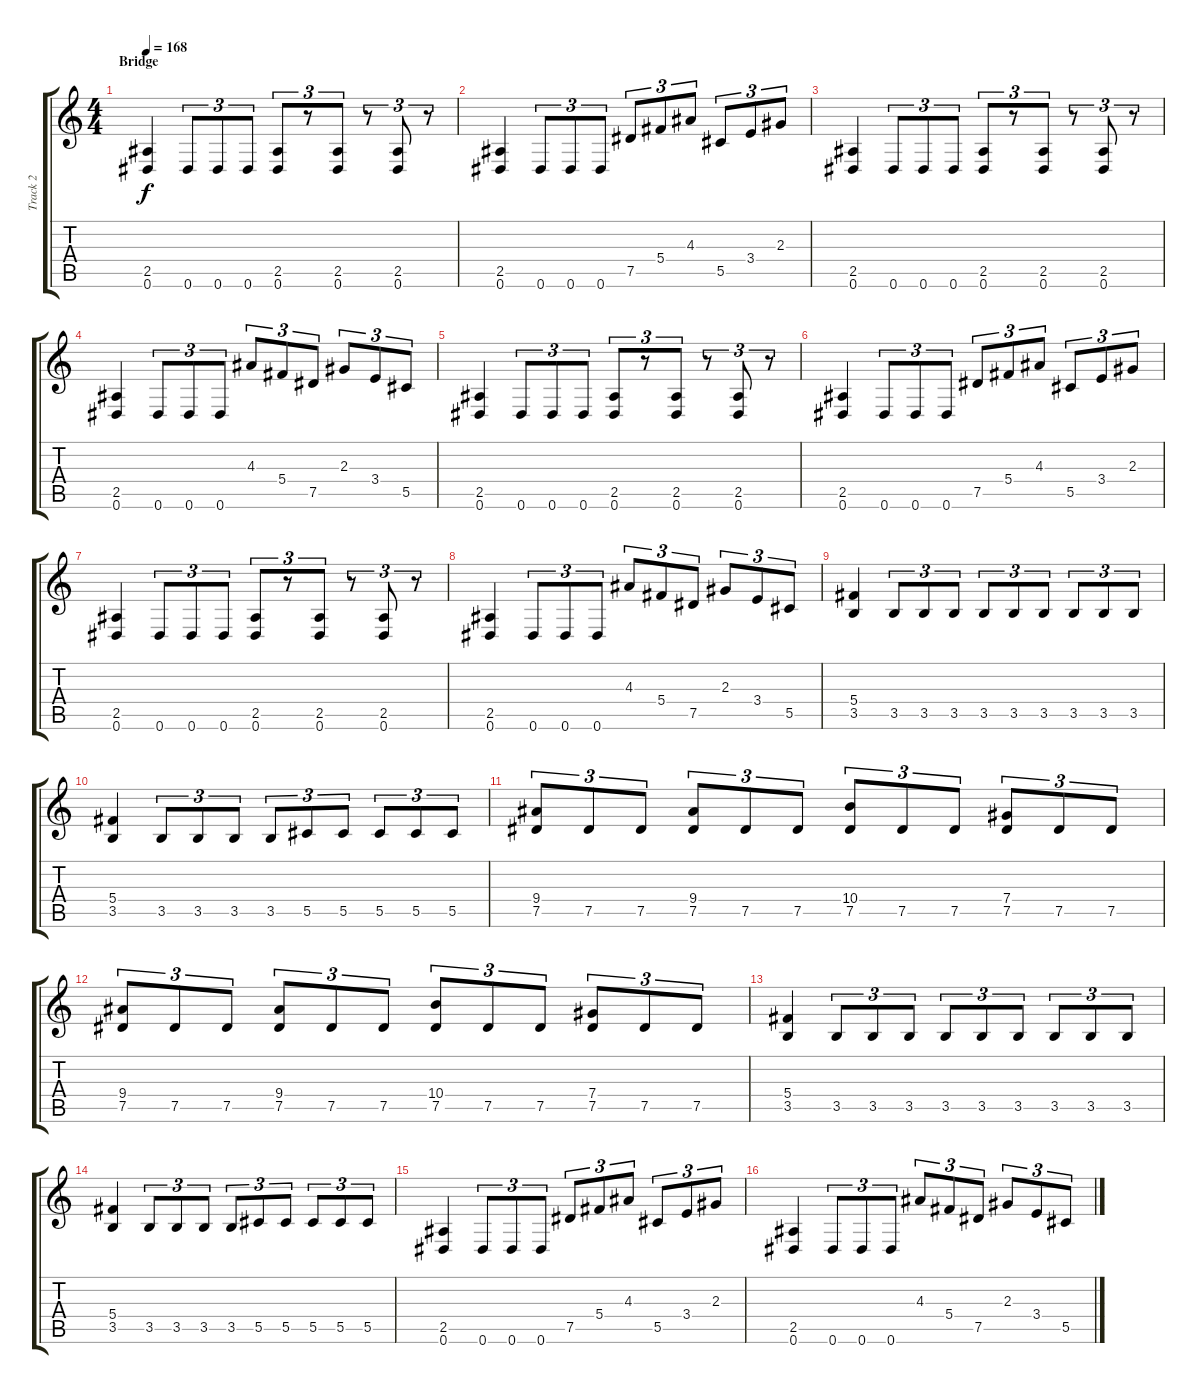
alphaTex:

\track ("Track 2" "Track 2") {instrument distortionguitar}
\staff {score tabs}
\tuning (Eb4 Bb3 Gb3 Db3 Ab2 Eb2) {hide}
\ts (4 4)
\section ("" "Bridge")
\tempo 168
\clef g2
\ks c
(2.5 0.6).4{dy f} 0.6.8{tu (3 2)} 0.6.8{tu (3 2)} 0.6.8{tu (3 2)} (2.5 0.6).8{tu (3 2)} r.8{tu (3 2)} (2.5 0.6).8{tu (3 2)} r.8{tu (3 2)} (2.5 0.6).8{tu (3 2)} r.8{tu (3 2)} |
(2.5 0.6).4 0.6.8{tu (3 2)} 0.6.8{tu (3 2)} 0.6.8{tu (3 2)} 7.5.8{tu (3 2)} 5.4.8{tu (3 2)} 4.3.8{tu (3 2)} 5.5.8{tu (3 2)} 3.4.8{tu (3 2)} 2.3.8{tu (3 2)} |
(2.5 0.6).4 0.6.8{tu (3 2)} 0.6.8{tu (3 2)} 0.6.8{tu (3 2)} (2.5 0.6).8{tu (3 2)} r.8{tu (3 2)} (2.5 0.6).8{tu (3 2)} r.8{tu (3 2)} (2.5 0.6).8{tu (3 2)} r.8{tu (3 2)} |
(2.5 0.6).4 0.6.8{tu (3 2)} 0.6.8{tu (3 2)} 0.6.8{tu (3 2)} 4.3.8{tu (3 2)} 5.4.8{tu (3 2)} 7.5.8{tu (3 2)} 2.3.8{tu (3 2)} 3.4.8{tu (3 2)} 5.5.8{tu (3 2)} |
(2.5 0.6).4 0.6.8{tu (3 2)} 0.6.8{tu (3 2)} 0.6.8{tu (3 2)} (2.5 0.6).8{tu (3 2)} r.8{tu (3 2)} (2.5 0.6).8{tu (3 2)} r.8{tu (3 2)} (2.5 0.6).8{tu (3 2)} r.8{tu (3 2)} |
(2.5 0.6).4 0.6.8{tu (3 2)} 0.6.8{tu (3 2)} 0.6.8{tu (3 2)} 7.5.8{tu (3 2)} 5.4.8{tu (3 2)} 4.3.8{tu (3 2)} 5.5.8{tu (3 2)} 3.4.8{tu (3 2)} 2.3.8{tu (3 2)} |
(2.5 0.6).4 0.6.8{tu (3 2)} 0.6.8{tu (3 2)} 0.6.8{tu (3 2)} (2.5 0.6).8{tu (3 2)} r.8{tu (3 2)} (2.5 0.6).8{tu (3 2)} r.8{tu (3 2)} (2.5 0.6).8{tu (3 2)} r.8{tu (3 2)} |
(2.5 0.6).4 0.6.8{tu (3 2)} 0.6.8{tu (3 2)} 0.6.8{tu (3 2)} 4.3.8{tu (3 2)} 5.4.8{tu (3 2)} 7.5.8{tu (3 2)} 2.3.8{tu (3 2)} 3.4.8{tu (3 2)} 5.5.8{tu (3 2)} |
(5.4 3.5).4 3.5.8{tu (3 2)} 3.5.8{tu (3 2)} 3.5.8{tu (3 2)} 3.5.8{tu (3 2)} 3.5.8{tu (3 2)} 3.5.8{tu (3 2)} 3.5.8{tu (3 2)} 3.5.8{tu (3 2)} 3.5.8{tu (3 2)} |
(5.4 3.5).4 3.5.8{tu (3 2)} 3.5.8{tu (3 2)} 3.5.8{tu (3 2)} 3.5.8{tu (3 2)} 5.5.8{tu (3 2)} 5.5.8{tu (3 2)} 5.5.8{tu (3 2)} 5.5.8{tu (3 2)} 5.5.8{tu (3 2)} |
(9.4 7.5).8{tu (3 2)} 7.5.8{tu (3 2)} 7.5.8{tu (3 2)} (9.4 7.5).8{tu (3 2)} 7.5.8{tu (3 2)} 7.5.8{tu (3 2)} (10.4 7.5).8{tu (3 2)} 7.5.8{tu (3 2)} 7.5.8{tu (3 2)} (7.4 7.5).8{tu (3 2)} 7.5.8{tu (3 2)} 7.5.8{tu (3 2)} |
(9.4 7.5).8{tu (3 2)} 7.5.8{tu (3 2)} 7.5.8{tu (3 2)} (9.4 7.5).8{tu (3 2)} 7.5.8{tu (3 2)} 7.5.8{tu (3 2)} (10.4 7.5).8{tu (3 2)} 7.5.8{tu (3 2)} 7.5.8{tu (3 2)} (7.4 7.5).8{tu (3 2)} 7.5.8{tu (3 2)} 7.5.8{tu (3 2)} |
(5.4 3.5).4 3.5.8{tu (3 2)} 3.5.8{tu (3 2)} 3.5.8{tu (3 2)} 3.5.8{tu (3 2)} 3.5.8{tu (3 2)} 3.5.8{tu (3 2)} 3.5.8{tu (3 2)} 3.5.8{tu (3 2)} 3.5.8{tu (3 2)} |
(5.4 3.5).4 3.5.8{tu (3 2)} 3.5.8{tu (3 2)} 3.5.8{tu (3 2)} 3.5.8{tu (3 2)} 5.5.8{tu (3 2)} 5.5.8{tu (3 2)} 5.5.8{tu (3 2)} 5.5.8{tu (3 2)} 5.5.8{tu (3 2)} |
(2.5 0.6).4 0.6.8{tu (3 2)} 0.6.8{tu (3 2)} 0.6.8{tu (3 2)} 7.5.8{tu (3 2)} 5.4.8{tu (3 2)} 4.3.8{tu (3 2)} 5.5.8{tu (3 2)} 3.4.8{tu (3 2)} 2.3.8{tu (3 2)} |
(2.5 0.6).4 0.6.8{tu (3 2)} 0.6.8{tu (3 2)} 0.6.8{tu (3 2)} 4.3.8{tu (3 2)} 5.4.8{tu (3 2)} 7.5.8{tu (3 2)} 2.3.8{tu (3 2)} 3.4.8{tu (3 2)} 5.5.8{tu (3 2)}
